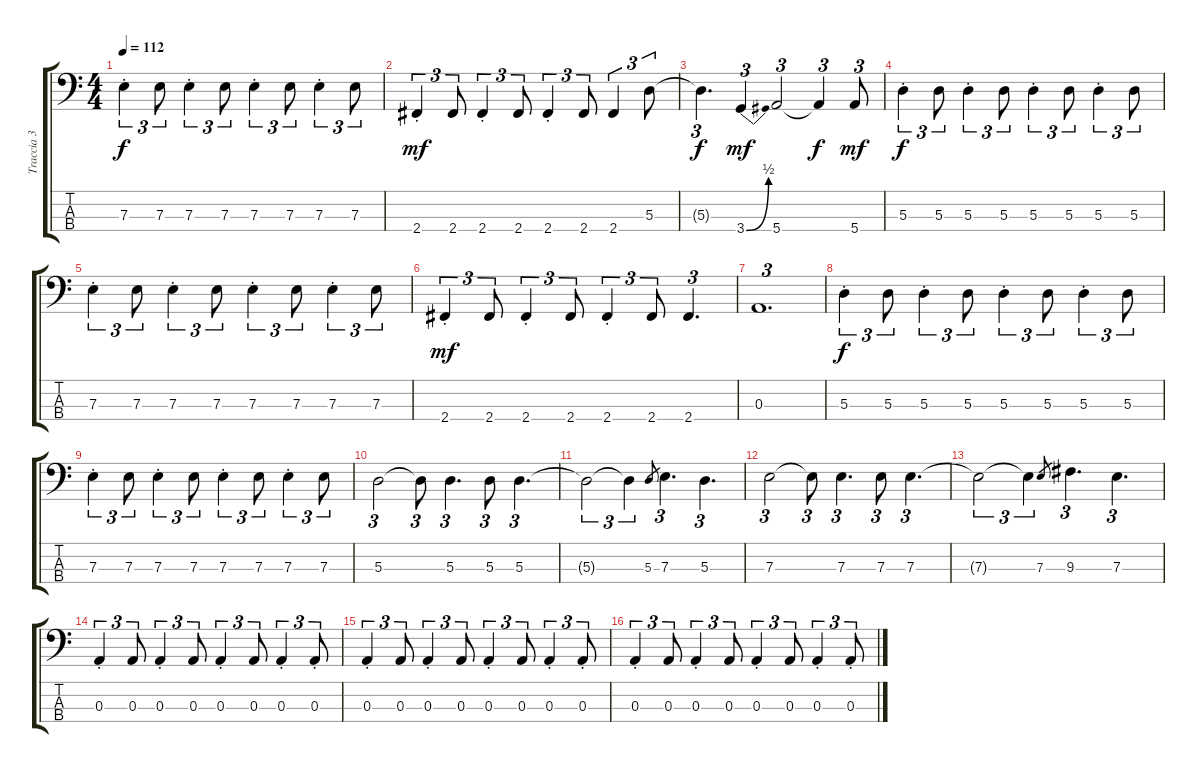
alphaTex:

\track ("Traccia 3" "Traccia 3") {instrument electricbasspick}
\staff {score tabs}
\tuning (G2 D2 A1 E1) {hide}
\ts (4 4)
\tempo 112
\clef f4
\ks c
7.3{st}.4{tu (3 2) dy f} 7.3.8{tu (3 2)} 7.3{st}.4{tu (3 2)} 7.3.8{tu (3 2)} 7.3{st}.4{tu (3 2)} 7.3.8{tu (3 2)} 7.3{st}.4{tu (3 2)} 7.3.8{tu (3 2)} |
2.4{st}.4{tu (3 2) dy mf} 2.4.8{tu (3 2)} 2.4{st}.4{tu (3 2)} 2.4.8{tu (3 2)} 2.4{st}.4{tu (3 2)} 2.4.8{tu (3 2)} 2.4.4{tu (3 2)} 5.3.8{tu (3 2)} |
5.3{t}.4{d tu (3 2) dy f} 3.4{be (bend 0 0 60 2)}.4{tu (3 2) dy mf} 5.4.2{tu (3 2)} 5.4{t}.4{tu (3 2) dy f} 5.4.8{tu (3 2) dy mf} |
5.3{st}.4{tu (3 2) dy f} 5.3.8{tu (3 2)} 5.3{st}.4{tu (3 2)} 5.3.8{tu (3 2)} 5.3{st}.4{tu (3 2)} 5.3.8{tu (3 2)} 5.3{st}.4{tu (3 2)} 5.3.8{tu (3 2)} |
7.3{st}.4{tu (3 2)} 7.3.8{tu (3 2)} 7.3{st}.4{tu (3 2)} 7.3.8{tu (3 2)} 7.3{st}.4{tu (3 2)} 7.3.8{tu (3 2)} 7.3{st}.4{tu (3 2)} 7.3.8{tu (3 2)} |
2.4{st}.4{tu (3 2) dy mf} 2.4.8{tu (3 2)} 2.4{st}.4{tu (3 2)} 2.4.8{tu (3 2)} 2.4{st}.4{tu (3 2)} 2.4.8{tu (3 2)} 2.4.4{d tu (3 2)} |
0.3.1{d tu (3 2)} |
5.3{st}.4{tu (3 2) dy f} 5.3.8{tu (3 2)} 5.3{st}.4{tu (3 2)} 5.3.8{tu (3 2)} 5.3{st}.4{tu (3 2)} 5.3.8{tu (3 2)} 5.3{st}.4{tu (3 2)} 5.3.8{tu (3 2)} |
7.3{st}.4{tu (3 2)} 7.3.8{tu (3 2)} 7.3{st}.4{tu (3 2)} 7.3.8{tu (3 2)} 7.3{st}.4{tu (3 2)} 7.3.8{tu (3 2)} 7.3{st}.4{tu (3 2)} 7.3.8{tu (3 2)} |
5.3.2{tu (3 2)} 5.3{t}.8{tu (3 2)} 5.3.4{d tu (3 2)} 5.3.8{tu (3 2)} 5.3.4{d tu (3 2)} |
5.3{t}.2{tu (3 2)} 5.3{t}.4{tu (3 2)} 5.3.8{gr} 7.3.4{d tu (3 2)} 5.3.4{d tu (3 2)} |
7.3.2{tu (3 2)} 7.3{t}.8{tu (3 2)} 7.3.4{d tu (3 2)} 7.3.8{tu (3 2)} 7.3.4{d tu (3 2)} |
7.3{t}.2{tu (3 2)} 7.3{t}.4{tu (3 2)} 7.3.8{gr} 9.3.4{d tu (3 2)} 7.3.4{d tu (3 2)} |
0.3{st}.4{tu (3 2)} 0.3.8{tu (3 2)} 0.3{st}.4{tu (3 2)} 0.3.8{tu (3 2)} 0.3{st}.4{tu (3 2)} 0.3.8{tu (3 2)} 0.3{st}.4{tu (3 2)} 0.3{st}.8{tu (3 2)} |
0.3{st}.4{tu (3 2)} 0.3.8{tu (3 2)} 0.3{st}.4{tu (3 2)} 0.3.8{tu (3 2)} 0.3{st}.4{tu (3 2)} 0.3.8{tu (3 2)} 0.3{st}.4{tu (3 2)} 0.3{st}.8{tu (3 2)} |
0.3{st}.4{tu (3 2)} 0.3.8{tu (3 2)} 0.3{st}.4{tu (3 2)} 0.3.8{tu (3 2)} 0.3{st}.4{tu (3 2)} 0.3.8{tu (3 2)} 0.3{st}.4{tu (3 2)} 0.3{st}.8{tu (3 2)}
